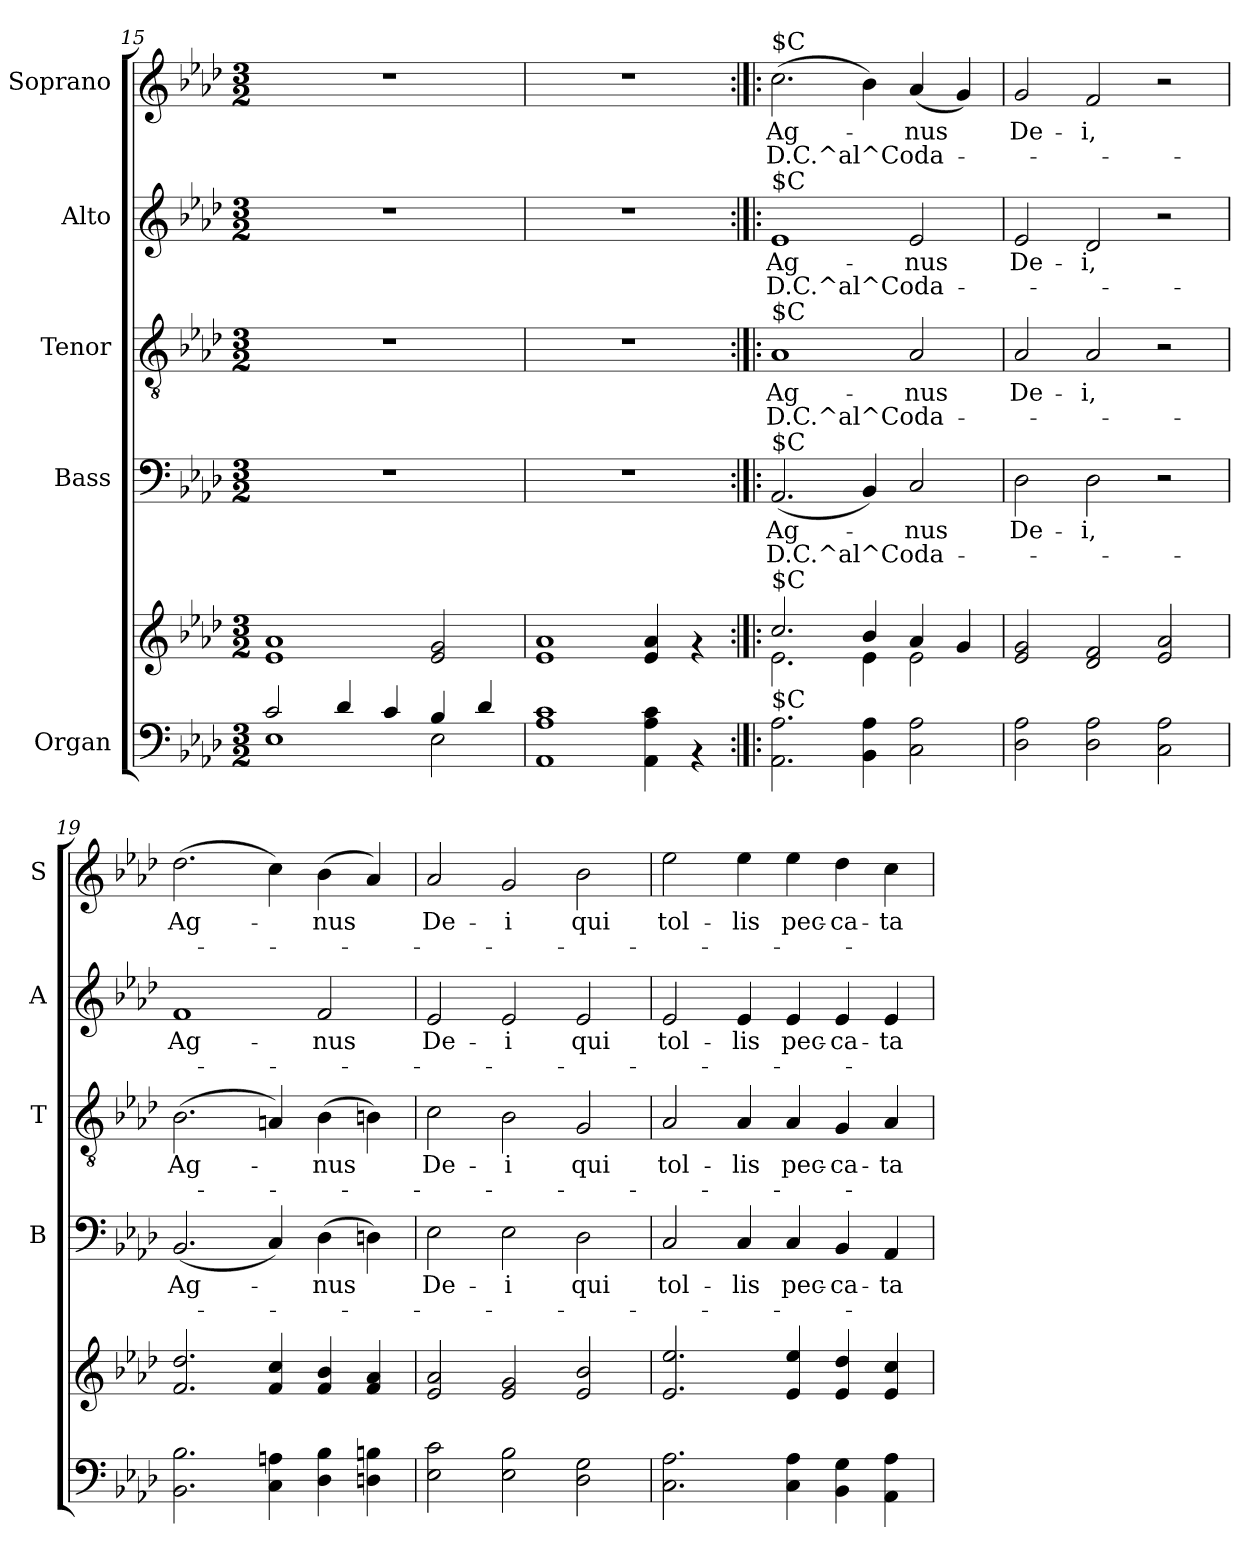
**kern	**kern	**kern	**text	**text	**kern	**text	**text	**kern	**text	**text	**kern	**text	**text
*part5	*part5	*part4	*part4	*part4	*part3	*part3	*part3	*part2	*part2	*part2	*part1	*part1	*part1
*staff6	*staff5	*staff4	*staff4	*staff4	*staff3	*staff3	*staff3	*staff2	*staff2	*staff2	*staff1	*staff1	*staff1
*I"Organ	*	*I"Bass	*	*	*I"Tenor	*	*	*I"Alto	*	*	*I"Soprano	*	*
*	*	*I'B	*	*	*I'T	*	*	*I'A	*	*	*I'S	*	*
*clefF4	*clefG2	*clefF4	*	*	*clefGv2	*	*	*clefG2	*	*	*clefG2	*	*
*k[b-e-a-d-]	*k[b-e-a-d-]	*k[b-e-a-d-]	*	*	*k[b-e-a-d-]	*	*	*k[b-e-a-d-]	*	*	*k[b-e-a-d-]	*	*
*A-:	*A-:	*A-:	*	*	*A-:	*	*	*A-:	*	*	*A-:	*	*
*M3/2	*M3/2	*M3/2	*	*	*M3/2	*	*	*M3/2	*	*	*M3/2	*	*
=15	=15	=15	=15	=15	=15	=15	=15	=15	=15	=15	=15	=15	=15
*^	*	*	*	*	*	*	*	*	*	*	*	*	*
2c/	1E-	1e- 1a-	1.r	.	.	1.r	.	.	1.r	.	.	1.r	.	.
4d-/	.	.	.	.	.	.	.	.	.	.	.	.	.	.
4c/	.	.	.	.	.	.	.	.	.	.	.	.	.	.
4B-/	2E-\	2e-/ 2g/	.	.	.	.	.	.	.	.	.	.	.	.
4d-/	.	.	.	.	.	.	.	.	.	.	.	.	.	.
*v	*v	*	*	*	*	*	*	*	*	*	*	*	*	*
=16	=16	=16	=16	=16	=16	=16	=16	=16	=16	=16	=16	=16	=16
1AA- 1A- 1c	1e- 1a-	1.r	.	.	1.r	.	.	1.r	.	.	1.r	.	.
4AA-\ 4A-\ 4c\	4e-/ 4a-/	.	.	.	.	.	.	.	.	.	.	.	.
4rAA	4rf	.	.	.	.	.	.	.	.	.	.	.	.
=17:|!|:	=17:|!|:	=17:|!|:	=17:|!|:	=17:|!|:	=17:|!|:	=17:|!|:	=17:|!|:	=17:|!|:	=17:|!|:	=17:|!|:	=17:|!|:	=17:|!|:	=17:|!|:
*	*^	*	*	*	*	*	*	*	*	*	*	*	*
!	!	!	!	!	!	!	!	!	!	!	!	!LO:TX:a:t=$C	!	!
!	!	!	!	!	!	!	!	!	!LO:TX:a:t=$C	!	!	!	!	!
!	!	!	!	!	!	!LO:TX:a:t=$C	!	!	!	!	!	!	!	!
!	!	!	!LO:TX:a:t=$C	!	!	!	!	!	!	!	!	!	!	!
!	!LO:TX:a:t=$C	!	!	!	!	!	!	!	!	!	!	!	!	!
!LO:TX:a:t=$C	!	!	!	!	!	!	!	!	!	!	!	!	!	!
!	!	!	!	!LO:LY:b	!LO:LY:b	!	!LO:LY:b	!LO:LY:b	!	!LO:LY:b	!LO:LY:b	!	!LO:LY:b	!LO:LY:b
2.AA-\ 2.A-\	2.cc/	2.e-\	(<2.AA-/	Ag-	D.C.^al^Coda-	1A-	Ag-	D.C.^al^Coda-	1e-	Ag-	D.C.^al^Coda-	(>2.cc\	Ag-	D.C.^al^Coda-
4BB-\ 4A-\	4b-/	4e-\	4BB-/)	.	.	.	.	.	.	.	.	4b-\)	.	.
!	!	!	!	!LO:LY:b	!	!	!LO:LY:b	!	!	!LO:LY:b	!	!	!LO:LY:b	!
2C\ 2A-\	4a-/	2e-\	2C/	-nus	.	2A-/	-nus	.	2e-/	-nus	.	(<4a-/	-nus	.
.	4g/	.	.	.	.	.	.	.	.	.	.	4g/)	.	.
*	*v	*v	*	*	*	*	*	*	*	*	*	*	*	*
!!LO:PB:g=z
=18	=18	=18	=18	=18	=18	=18	=18	=18	=18	=18	=18	=18	=18
!	!	!	!LO:LY:b	!	!	!LO:LY:b	!	!	!LO:LY:b	!	!	!LO:LY:b	!
2D-\ 2A-\	2e-/ 2g/	2D-\	De-	.	2A-/	De-	.	2e-/	De-	.	2g/	De-	.
!	!	!	!LO:LY:b	!	!	!LO:LY:b	!	!	!LO:LY:b	!	!	!LO:LY:b	!
2D-\ 2A-\	2d-/ 2f/	2D-\	-i,	.	2A-/	-i,	.	2d-/	-i,	.	2f/	-i,	.
2C\ 2A-\	2e-/ 2a-/	2r	.	.	2r	.	.	2r	.	.	2r	.	.
=19	=19	=19	=19	=19	=19	=19	=19	=19	=19	=19	=19	=19	=19
!	!	!	!LO:LY:b	!	!	!LO:LY:b	!	!	!LO:LY:b	!	!	!LO:LY:b	!
2.BB-\ 2.B-\	2.f/ 2.dd-/	(<2.BB-/	Ag-	.	(>2.B-\	Ag-	.	1f	Ag-	.	(>2.dd-\	Ag-	.
4C\ 4An\	4f/ 4cc/	4C/)	.	.	4An/)	.	.	.	.	.	4cc\)	.	.
!	!	!	!LO:LY:b	!	!	!LO:LY:b	!	!	!LO:LY:b	!	!	!LO:LY:b	!
4D-\ 4B-\	4f/ 4b-/	(>4D-\	-nus	.	(>4B-\	-nus	.	2f/	-nus	.	(>4b-\	-nus	.
4Dn\ 4Bn\	4f/ 4a-/	4Dn\)	.	.	4Bn\)	.	.	.	.	.	4a-/)	.	.
=20	=20	=20	=20	=20	=20	=20	=20	=20	=20	=20	=20	=20	=20
!	!	!	!LO:LY:b	!	!	!LO:LY:b	!	!	!LO:LY:b	!	!	!LO:LY:b	!
2E-\ 2c\	2e-/ 2a-/	2E-\	De-	.	2c\	De-	.	2e-/	De-	.	2a-/	De-	.
!	!	!	!LO:LY:b	!	!	!LO:LY:b	!	!	!LO:LY:b	!	!	!LO:LY:b	!
2E-\ 2B-\	2e-/ 2g/	2E-\	-i	.	2B-\	-i	.	2e-/	-i	.	2g/	-i	.
!	!	!	!LO:LY:b	!	!	!LO:LY:b	!	!	!LO:LY:b	!	!	!LO:LY:b	!
2D-\ 2G\	2e-/ 2b-/	2D-\	qui	.	2G/	qui	.	2e-/	qui	.	2b-\	qui	.
=21	=21	=21	=21	=21	=21	=21	=21	=21	=21	=21	=21	=21	=21
!	!	!	!LO:LY:b	!	!	!LO:LY:b	!	!	!LO:LY:b	!	!	!LO:LY:b	!
2.C\ 2.A-\	2.e-/ 2.ee-/	2C/	tol-	.	2A-/	tol-	.	2e-/	tol-	.	2ee-\	tol-	.
!	!	!	!LO:LY:b	!	!	!LO:LY:b	!	!	!LO:LY:b	!	!	!LO:LY:b	!
.	.	4C/	-lis	.	4A-/	-lis	.	4e-/	-lis	.	4ee-\	-lis	.
!	!	!	!LO:LY:b	!	!	!LO:LY:b	!	!	!LO:LY:b	!	!	!LO:LY:b	!
4C\ 4A-\	4e-/ 4ee-/	4C/	pec-	.	4A-/	pec-	.	4e-/	pec-	.	4ee-\	pec-	.
!	!	!	!LO:LY:b	!	!	!LO:LY:b	!	!	!LO:LY:b	!	!	!LO:LY:b	!
4BB-\ 4G\	4e-/ 4dd-/	4BB-/	-ca-	.	4G/	-ca-	.	4e-/	-ca-	.	4dd-\	-ca-	.
!	!	!	!LO:LY:b	!	!	!LO:LY:b	!	!	!LO:LY:b	!	!	!LO:LY:b	!
4AA-\ 4A-\	4e-/ 4cc/	4AA-/	-ta	.	4A-/	-ta	.	4e-/	-ta	.	4cc\	-ta	.
=	=	=	=	=	=	=	=	=	=	=	=	=	=
*-	*-	*-	*-	*-	*-	*-	*-	*-	*-	*-	*-	*-	*-
